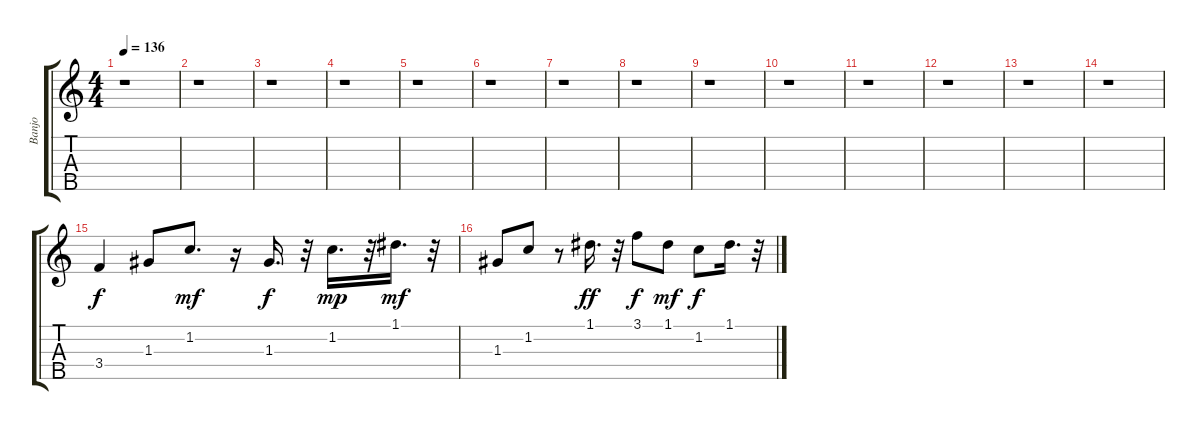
\track ("Banjo" "Banjo") {instrument banjo}
\staff {score tabs}
\tuning (D4 B3 G3 D3 G4) {hide}
\displaytranspose 12
\ts (4 4)
\tempo 136
\clef g2
\ks c
r.1{dy f} |
r.1 |
r.1 |
r.1 |
r.1 |
r.1 |
r.1 |
r.1 |
r.1 |
r.1 |
r.1 |
r.1 |
r.1 |
r.1 |
3.4.4 1.3.8 1.2.8{d dy mf} r.16 1.3.16{d dy f} r.32 1.2.16{d dy mp} r.32 1.1.16{d dy mf} r.32 |
1.3.8 1.2.8 r.8 1.1.16{d dy ff} r.32 3.1.8{dy f} 1.1.8{dy mf} 1.2.8{dy f} 1.1.16{d} r.32
